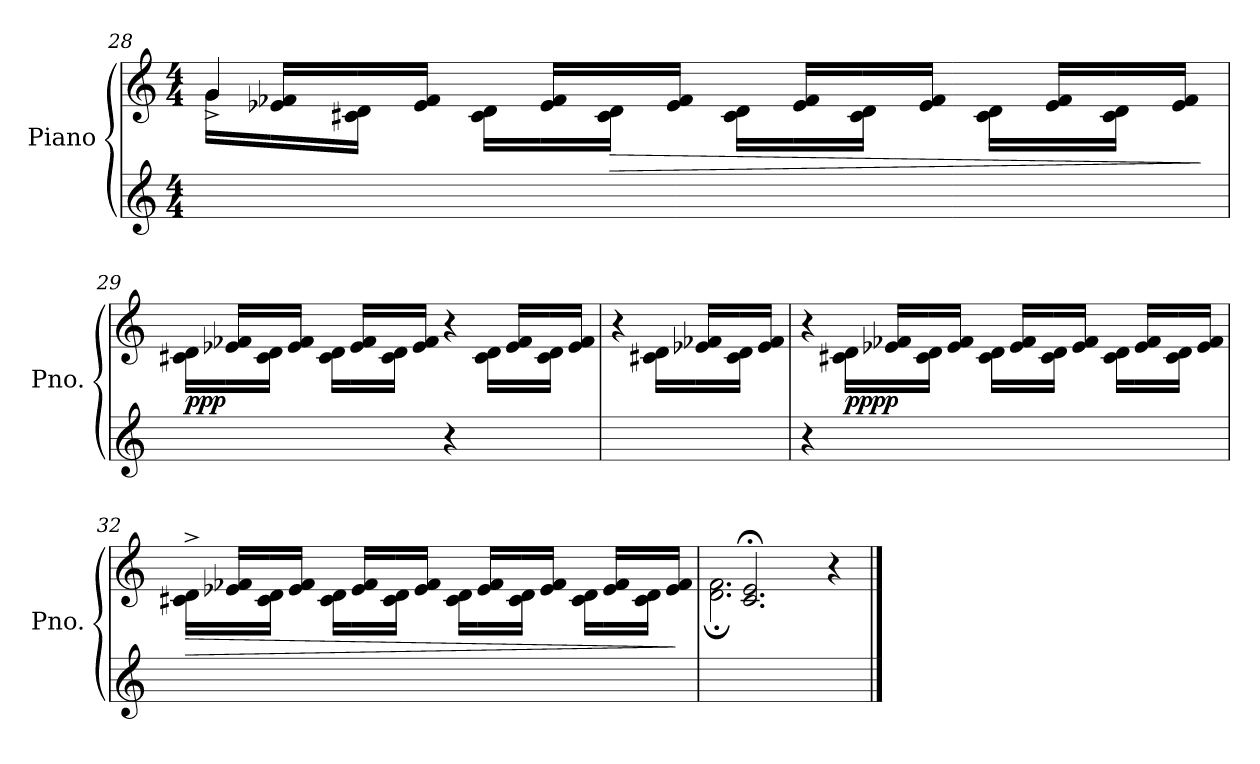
**kern	**kern	**dynam
*part1	*part1	*part1
*staff2	*staff1	*staff1/2
*I"Piano	*	*
*I'Pno.	*	*
!!LO:LB:g=z
*clefG2	*clefG2	*
*k[]	*k[]	*
*M4/4	*M4/4	*
=28	=28	=28
*	*^	*
*	*	*^	*
16ryy	16ryy	4g^/	16g\LL	.
16ryy	16e-X/ 16f-X/LL	.	16ryy	.
16ryy	16ryy	.	16c#X\ 16d\JJ	.
16ryy	16e-/ 16f-/JJ	.	16ryy	.
16ryy	16ryy	2.ryy	16c#\ 16d\LL	.
16ryy	16e-/ 16f-/LL	.	16ryy	.
!	!	!	!	!LO:HP:b
16ryy	16ryy	.	16c#\ 16d\JJ	>
16ryy	16e-/ 16f-/JJ	.	16ryy	.
16ryy	16ryy	.	16c#\ 16d\LL	.
16ryy	16e-/ 16f-/LL	.	16ryy	.
16ryy	16ryy	.	16c#\ 16d\JJ	.
16ryy	16e-/ 16f-/JJ	.	16ryy	.
16ryy	16ryy	.	16c#\ 16d\LL	.
16ryy	16e-/ 16f-/LL	.	16ryy	.
16ryy	16ryy	.	16c#\ 16d\JJ	.
16ryy	16e-/ 16f-/JJ	.	16ryy	.
*	*v	*v	*v	*
.	.	]
!!LO:LB:g=z
=29	=29	=29
*	*^	*
!	!	!	!LO:DY:b
16ryy	16ryy	16c#X\ 16d\LL	ppp
16ryy	16e-X/ 16f-X/LL	16ryy	.
16ryy	16ryy	16c#\ 16d\JJ	.
16ryy	16e-/ 16f-/JJ	16ryy	.
16ryy	16ryy	16c#\ 16d\LL	.
16ryy	16e-/ 16f-/LL	16ryy	.
16ryy	16ryy	16c#\ 16d\JJ	.
16ryy	16e-/ 16f-/JJ	16ryy	.
*	*v	*v	*
4r	4r	.
*	*^	*
16ryy	16ryy	16c#\ 16d\LL	.
16ryy	16e-/ 16f-/LL	16ryy	.
16ryy	16ryy	16c#\ 16d\JJ	.
16ryy	16e-/ 16f-/JJ	16ryy	.
=30	=30	=30	=30
4ryy	4r	4ryy	.
16ryy	16ryy	16c#X\ 16d\LL	.
16ryy	16e-X/ 16f-X/LL	16ryy	.
16ryy	16ryy	16c#\ 16d\JJ	.
16ryy	16e-/ 16f-/JJ	16ryy	.
!!LO:LB:g=z	!!
=31	=31	=31	=31
4r	4r	4ryy	.
!	!	!	!LO:DY:b
16ryy	16ryy	16c#X\ 16d\LL	pppp
16ryy	16e-X/ 16f-X/LL	16ryy	.
16ryy	16ryy	16c#\ 16d\JJ	.
16ryy	16e-/ 16f-/JJ	16ryy	.
16ryy	16ryy	16c#\ 16d\LL	.
16ryy	16e-/ 16f-/LL	16ryy	.
16ryy	16ryy	16c#\ 16d\JJ	.
16ryy	16e-/ 16f-/JJ	16ryy	.
16ryy	16ryy	16c#\ 16d\LL	.
16ryy	16e-/ 16f-/LL	16ryy	.
16ryy	16ryy	16c#\ 16d\JJ	.
16ryy	16e-/ 16f-/JJ	16ryy	.
!!LO:LB:g=z	!!
=32	=32	=32	=32
!	!	!	!LO:HP:b
16ryy	16ryy	16c#X\^ 16d\^LL	>
16ryy	16e-X/ 16f-X/LL	16ryy	.
16ryy	16ryy	16c#\ 16d\JJ	.
16ryy	16e-/ 16f-/JJ	16ryy	.
16ryy	16ryy	16c#\ 16d\LL	.
16ryy	16e-/ 16f-/LL	16ryy	.
16ryy	16ryy	16c#\ 16d\JJ	.
16ryy	16e-/ 16f-/JJ	16ryy	.
16ryy	16ryy	16c#\ 16d\LL	.
16ryy	16e-/ 16f-/LL	16ryy	.
16ryy	16ryy	16c#\ 16d\JJ	.
16ryy	16e-/ 16f-/JJ	16ryy	.
16ryy	16ryy	16c#\ 16d\LL	.
16ryy	16e-/ 16f-/LL	16ryy	.
16ryy	16ryy	16c#\ 16d\JJ	.
16ryy	16e-/ 16f-/JJ	16ryy	.
*	*v	*v	*
.	.	]
=33	=33	=33
*	*^	*
2.ryy	2.c/;< 2.e/;<	2.d\; 2.f\;	.
4ryy	4r	4ryy	.
*	*v	*v	*
==	==	==
*-	*-	*-
